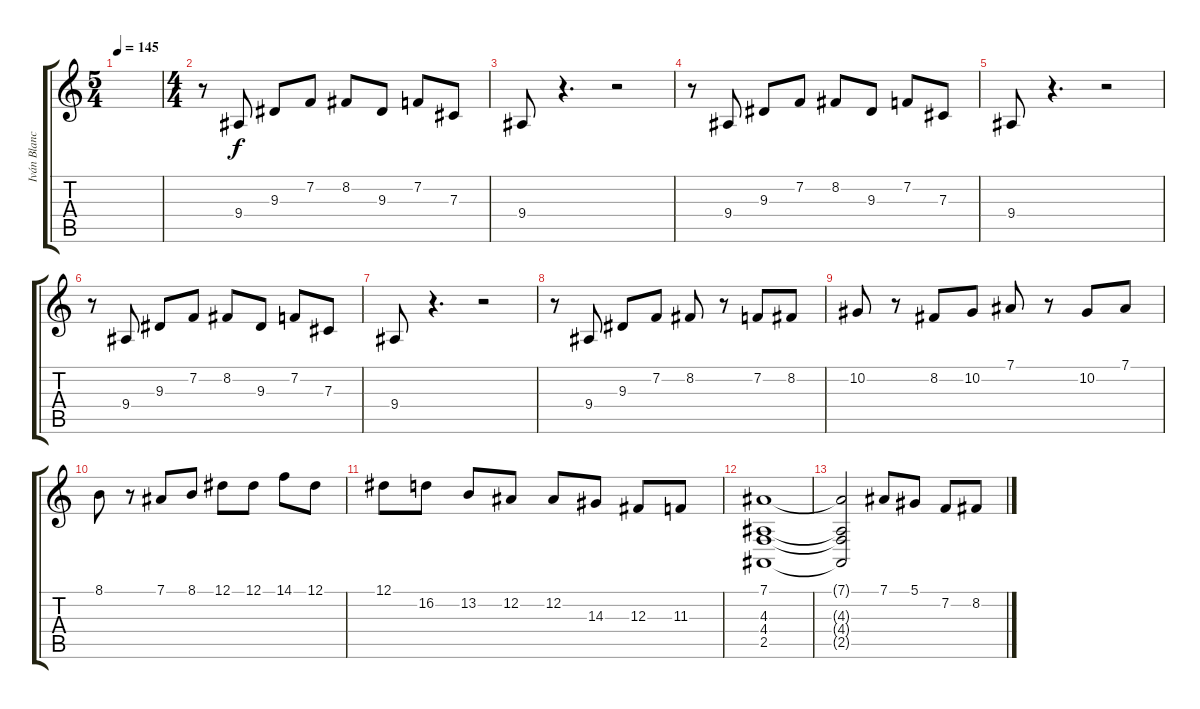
\track ("Iván Blanco (I)" "Iván Blanc") {instrument stringensemble1}
\staff {score tabs}
\tuning (Eb4 Bb3 Gb3 Db3 Ab2 Eb2) {hide}
\ts (5 4)
\tempo 145
\clef g2
\ks c
|
\ts (4 4)
r.8 9.4.8 9.3.8 7.2.8 8.2.8 9.3.8 7.2.8 7.3.8 |
9.4.8 r.4{d} r.2 |
r.8 9.4.8 9.3.8 7.2.8 8.2.8 9.3.8 7.2.8 7.3.8 |
9.4.8 r.4{d} r.2 |
r.8 9.4.8 9.3.8 7.2.8 8.2.8 9.3.8 7.2.8 7.3.8 |
9.4.8 r.4{d} r.2 |
r.8 9.4.8 9.3.8 7.2.8 8.2.8 r.8 7.2.8 8.2.8 |
10.2.8 r.8 8.2.8 10.2.8 7.1.8 r.8 10.2.8 7.1.8 |
8.1.8 r.8 7.1.8 8.1.8 12.1.8 12.1.8 14.1.8 12.1.8 |
12.1.8 16.2.8 13.2.8 12.2.8 12.2.8 14.3.8 12.3.8 11.3.8 |
(7.1 4.3 4.4 2.5).1 |
(7.1{t} 4.3{t} 4.4{t} 2.5{t}).2 7.1.8 5.1.8 7.2.8 8.2.8
